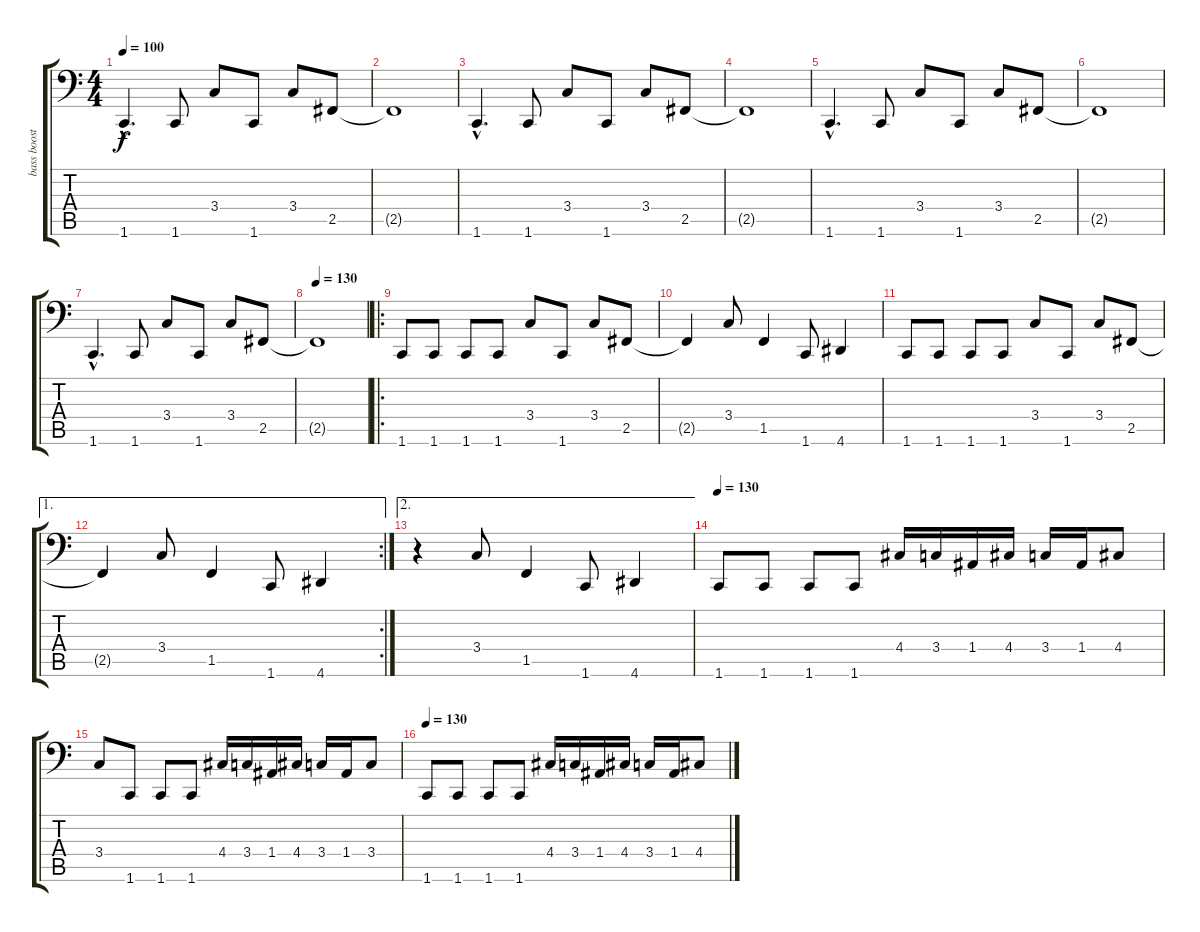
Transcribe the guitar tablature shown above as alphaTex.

\track ("bass boost" "bass boost") {instrument electricbassfinger}
\staff {score tabs}
\tuning (C3 G2 D2 A1 E1 B0) {hide}
\ts (4 4)
\tempo 100
\clef f4
\ks c
1.6{hac}.4{d dy f} 1.6.8 3.4.8 1.6.8 3.4.8 2.5.8 |
2.5{t}.1 |
1.6{hac}.4{d} 1.6.8 3.4.8 1.6.8 3.4.8 2.5.8 |
2.5{t}.1 |
1.6{hac}.4{d} 1.6.8 3.4.8 1.6.8 3.4.8 2.5.8 |
2.5{t}.1 |
1.6{hac}.4{d} 1.6.8 3.4.8 1.6.8 3.4.8 2.5.8 |
\tempo 130
2.5{t}.1 |
\ro
1.6.8 1.6.8 1.6.8 1.6.8 3.4.8 1.6.8 3.4.8 2.5.8 |
2.5{t}.4 3.4.8 1.5.4 1.6.8 4.6.4 |
1.6.8 1.6.8 1.6.8 1.6.8 3.4.8 1.6.8 3.4.8 2.5.8 |
\ae 1
\rc 2
2.5{t}.4 3.4.8 1.5.4 1.6.8 4.6.4 |
\ae 2
r.4 3.4.8 1.5.4 1.6.8 4.6.4 |
\tempo 130
1.6.8 1.6.8 1.6.8 1.6.8 4.4.16 3.4.16 1.4.16 4.4.16 3.4.16 1.4.16 4.4.8 |
3.4.8 1.6.8 1.6.8 1.6.8 4.4.16 3.4.16 1.4.16 4.4.16 3.4.16 1.4.16 3.4.8 |
\tempo 130
1.6.8 1.6.8 1.6.8 1.6.8 4.4.16 3.4.16 1.4.16 4.4.16 3.4.16 1.4.16 4.4.8
